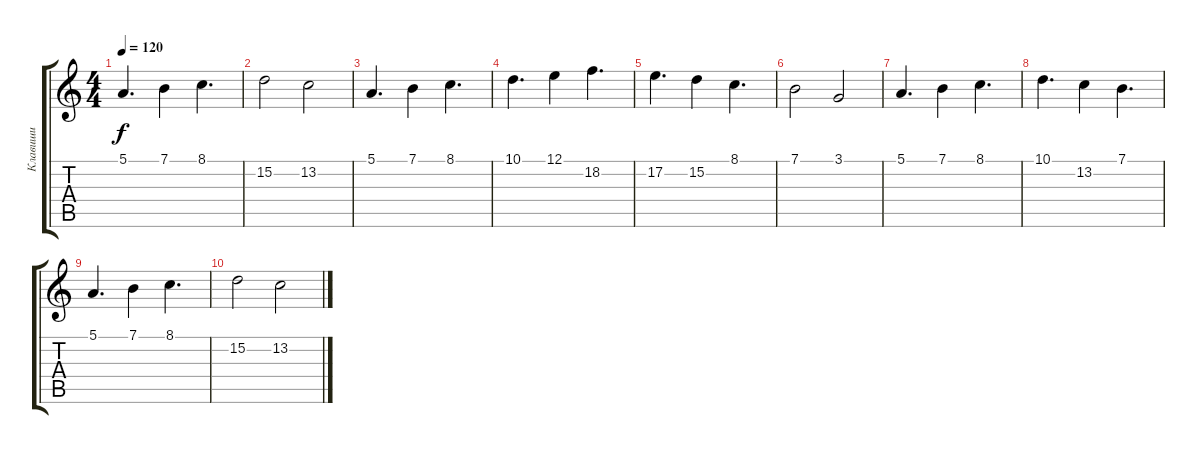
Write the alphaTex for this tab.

\track ("Клавиши" "Клавиши") {instrument stringensemble1}
\staff {score tabs}
\tuning (E4 B3 G3 D3 A2 E2) {hide}
\ts (4 4)
\tempo 120
\clef g2
\ks c
5.1.4{d dy f} 7.1.4 8.1.4{d} |
15.2.2 13.2.2 |
5.1.4{d instrument stringensemble1} 7.1.4 8.1.4{d} |
10.1.4{d} 12.1.4 18.2.4{d} |
17.2.4{d} 15.2.4 8.1.4{d} |
7.1.2 3.1.2 |
5.1.4{d instrument stringensemble1} 7.1.4 8.1.4{d} |
10.1.4{d} 13.2.4 7.1.4{d} |
5.1.4{d} 7.1.4 8.1.4{d} |
15.2.2 13.2.2
